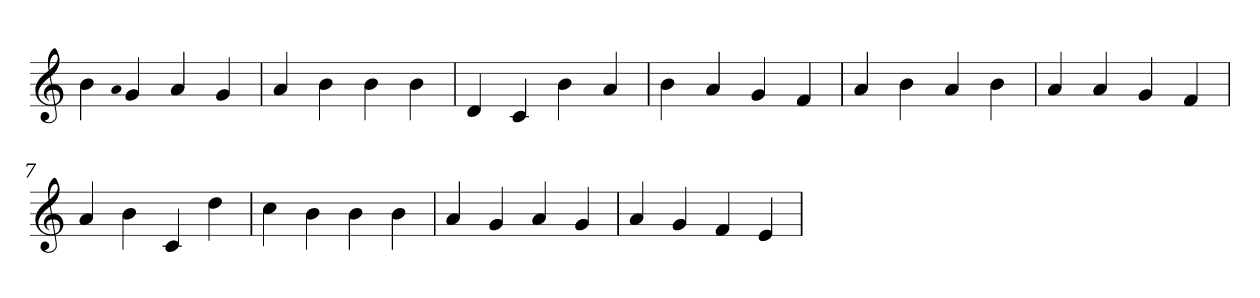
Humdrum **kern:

**kern
*part1
*staff1
*clefG2
=1
4b
qqa
4g
4a
4g
=2
4a
4b
4b
4b
=3
4d
4c
4b
4a
=4
4b
4a
4g
4f
=5
4a
4b
4a
4b
=6
4a
4a
4g
4f
=7
4a
4b
4c
4dd
=8
4cc
4b
4b
4b
=9
4a
4g
4a
4g
=10
4a
4g
4f
4e
=
*-
